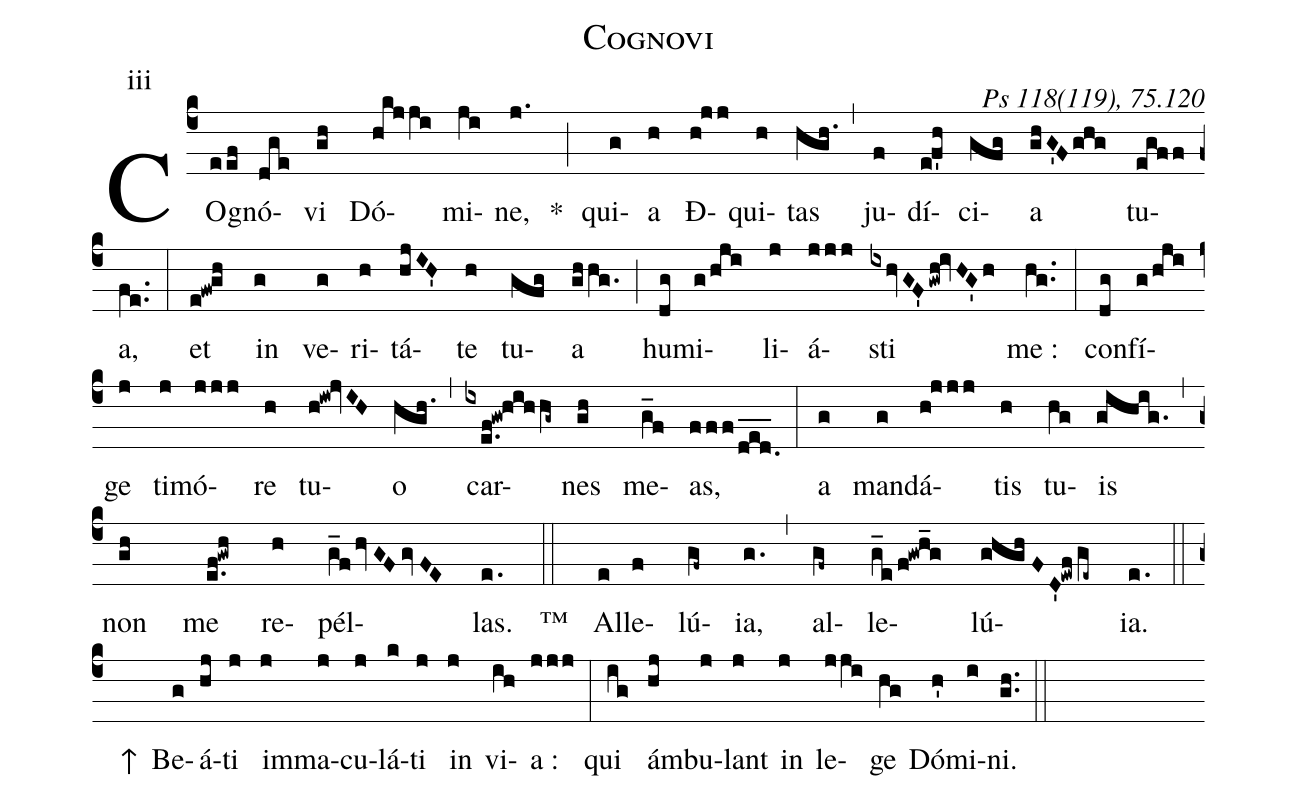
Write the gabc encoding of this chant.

name:Cognovi;
commentary: Ps 118(119), 75.120;
mode:iii;
%%
(c4) CO(eef)gnó(dge)vi(gh) Dó(hkjji)mi(ji)ne,(j.) *(;) qui(g)a(h) Ð(h!jj)qui(h)tas(hgh.) (,) ju(f)dí(e!f'h)ci(gfg)a(ghG'Fghg) tu(egff)a,(fe..) (:) et(e!fw!gh) in(g) ve(g)ri(h)tá(hjIH')te(h) tu(gfg)a(ghhg.) (;) hu(dg)mi(g/hji)li(j)á(jjj)sti(ixhvGF'gwh!ivHG'h) me~:(hg..) (:) con(dg)fí(g/hji)ge(j) ti(j)mó(jjj)re(h) tu(h!iw!jvIH)o(hgh.) (,) car(ixe.f!gw!hihhg~)nes(gh) me(g_f)as,(fff/ded.___) (:) a(g) man(g)dá(h!jjj)tis(h) tu(hg)is(gihig.) (,) non(gh) me(e.f!gwh) re(h)pél(g_fhvGFgvFE)las.(e.) ™(::) Al(e)le(f)lú(gf~)ia,(g.) (,) al(gf~)le(g_e/f!gwh_g)lú(ghghFD'!ewf/ge~)ia.(e.) (::z) ↑() Be(g)á(hj)ti(j) im(j)ma(j)cu(j)lá(k)ti(j) in(j) vi(ih)a~:(jjj) (:) qui(ig) ám(hj)bu(j)lant(j) in(j) le(jji)ge(hg) Dó(h')mi(i)ni.(gh..) (::)
